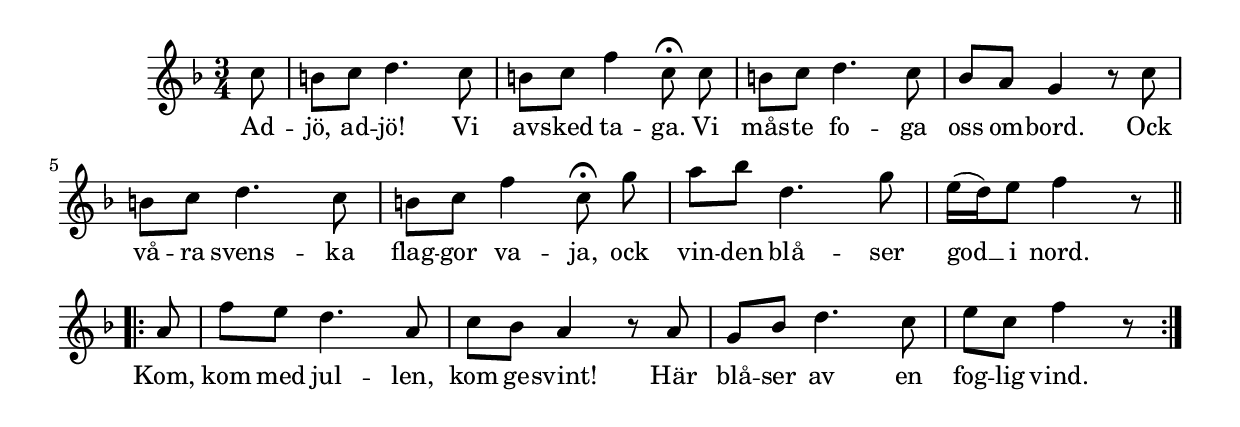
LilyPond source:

\once \override Score.RehearsalMark.padding = #3
\mark \markup { \italic \normalsize "Melodi a." }
{
\time 3/4
\key f \major
\partial 8

 c''8  | 
 b' c'' d''4. c''8  | 
 b' c'' f''4 c''8-\fermata\noBeam c''  | 
 b' c'' d''4. c''8  | 
 bes' a' g'4 r8 c''  | 
 b' c'' d''4. c''8  | 
 b' c'' f''4 c''8-\fermata\noBeam g''  | 
 a'' bes'' d''4. g''8  | 
 e''16-( d''-) e''8 f''4 r8 \break
\repeat volta 2 { 
 a'  | 
 f'' e'' d''4. a'8  | 
 c'' bes' a'4 r8 a'  | 
 g' bes' d''4. c''8  | 
 e'' c'' f''4 r8
 } %( endrepeat )% 
 }
 \addlyrics {
     Ad -- jö, ad -- jö! Vi av -- sked ta -- ga. Vi mås -- te fo -- ga
     oss om -- bord. Ock vå -- ra svens -- ka flag -- gor va -- ja, ock
     vin -- den blå -- ser god __ i nord. Kom, kom med jul -- len,
     kom ge -- svint! Här blå -- ser av en fog -- lig vind.
}
